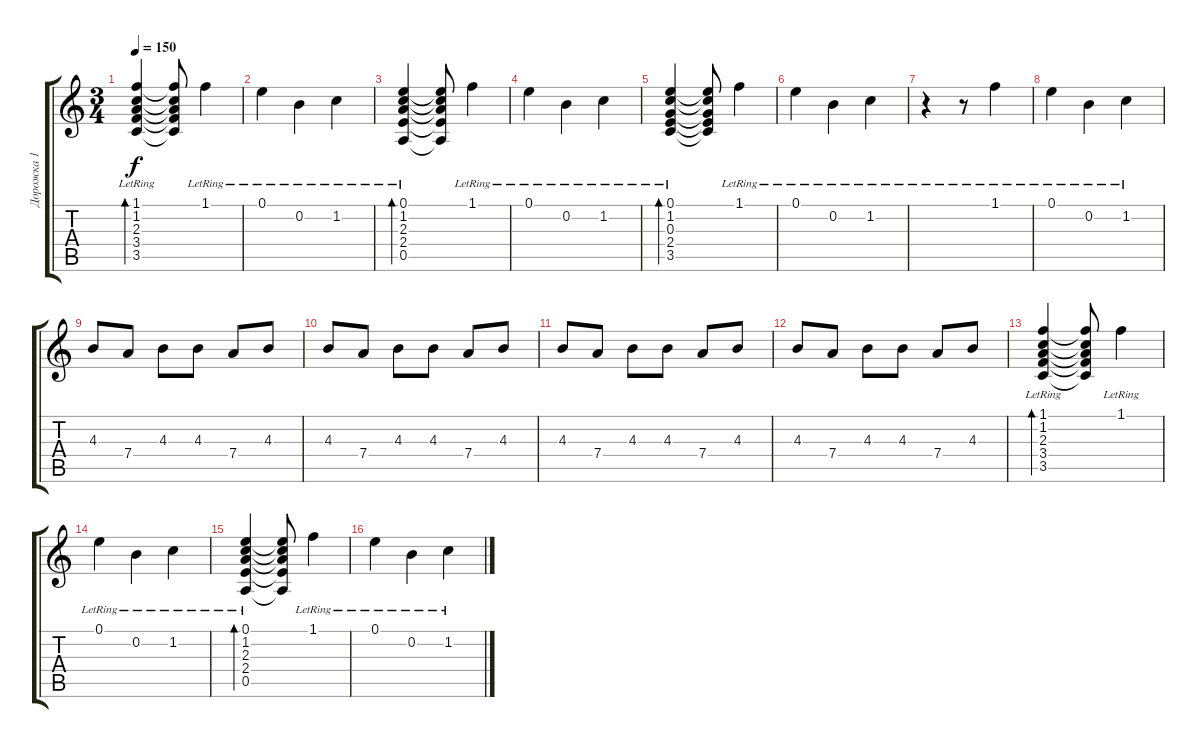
\track ("Дорожка 1" "Дорожка 1") {instrument acousticguitarsteel}
\staff {score tabs}
\tuning (E4 B3 G3 D3 A2 E2) {hide}
\ts (3 4)
\tempo 150
\clef g2
\ks c
(1.1{lr} 1.2{lr} 2.3{lr} 3.4{lr} 3.5{lr}).4{bd 60 dy f} (1.1{t} 1.2{t} 2.3{t} 3.4{t} 3.5{t}).8 1.1{lr}.4 |
0.1{lr}.4 0.2{lr}.4 1.2{lr}.4 |
(0.1{lr} 1.2{lr} 2.3{lr} 2.4{lr} 0.5{lr}).4{bd 60} (0.1{t} 1.2{t} 2.3{t} 2.4{t} 0.5{t}).8 1.1{lr}.4 |
0.1{lr}.4 0.2{lr}.4 1.2{lr}.4 |
(0.1{lr} 1.2{lr} 0.3{lr} 2.4{lr} 3.5).4{bd 60} (0.1{t} 1.2{t} 0.3{t} 2.4{t} 3.5{t}).8 1.1{lr}.4 |
0.1{lr}.4 0.2{lr}.4 1.2{lr}.4 |
r.4 r.8 1.1{lr}.4 |
0.1{lr}.4 0.2{lr}.4 1.2{lr}.4 |
4.3.8{volume 13} 7.4.8 4.3.8 4.3.8 7.4.8 4.3.8 |
4.3.8 7.4.8 4.3.8 4.3.8 7.4.8 4.3.8 |
4.3.8 7.4.8 4.3.8 4.3.8 7.4.8 4.3.8 |
4.3.8 7.4.8 4.3.8 4.3.8 7.4.8 4.3.8 |
(1.1{lr} 1.2{lr} 2.3{lr} 3.4{lr} 3.5{lr}).4{bd 60 volume 11} (1.1{t} 1.2{t} 2.3{t} 3.4{t} 3.5{t}).8 1.1{lr}.4 |
0.1{lr}.4 0.2{lr}.4 1.2{lr}.4 |
(0.1{lr} 1.2{lr} 2.3{lr} 2.4{lr} 0.5{lr}).4{bd 60} (0.1{t} 1.2{t} 2.3{t} 2.4{t} 0.5{t}).8 1.1{lr}.4 |
0.1{lr}.4 0.2{lr}.4 1.2{lr}.4
